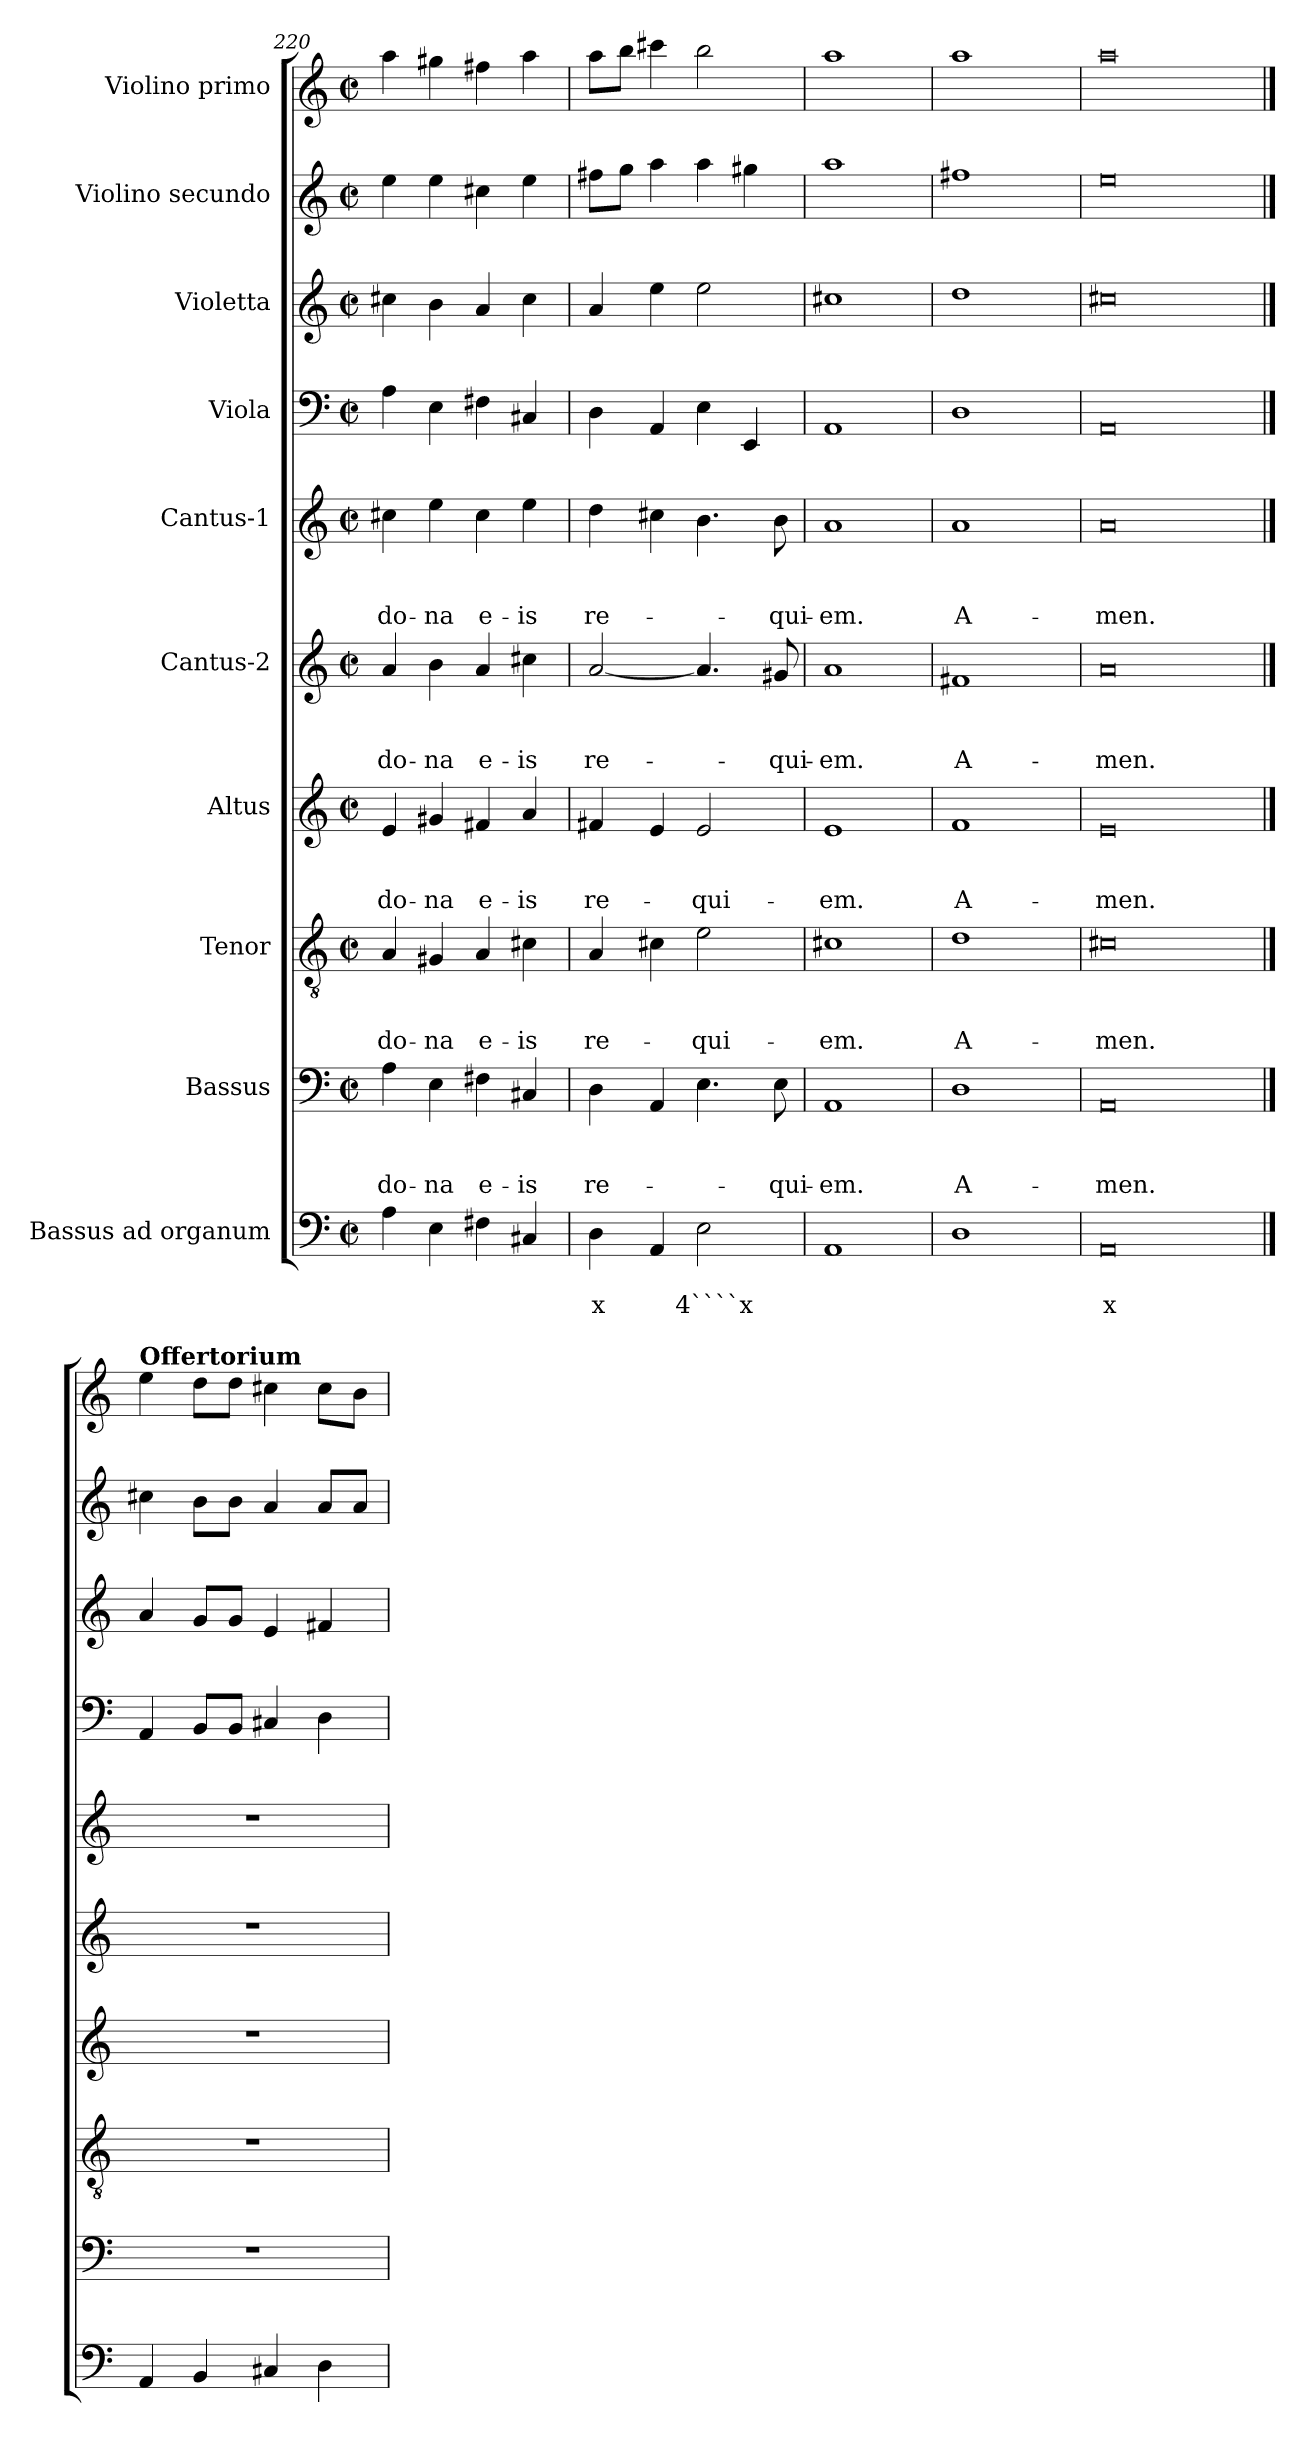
**kern	**text	**text	**kern	**text	**text	**text	**kern	**text	**text	**text	**kern	**text	**text	**text	**kern	**text	**text	**text	**kern	**text	**text	**text	**kern	**kern	**kern	**kern
*part10	*part10	*part10	*part9	*part9	*part9	*part9	*part8	*part8	*part8	*part8	*part7	*part7	*part7	*part7	*part6	*part6	*part6	*part6	*part5	*part5	*part5	*part5	*part4	*part3	*part2	*part1
*staff10	*staff10	*staff10	*staff9	*staff9	*staff9	*staff9	*staff8	*staff8	*staff8	*staff8	*staff7	*staff7	*staff7	*staff7	*staff6	*staff6	*staff6	*staff6	*staff5	*staff5	*staff5	*staff5	*staff4	*staff3	*staff2	*staff1
*I"Bassus ad  organum	*	*	*I"Bassus	*	*	*	*I"Tenor	*	*	*	*I"Altus	*	*	*	*I"Cantus-2	*	*	*	*I"Cantus-1	*	*	*	*I"Viola	*I"Violetta	*I"Violino secundo	*I"Violino primo
*clefF4	*	*	*clefF4	*	*	*	*clefGv2	*	*	*	*clefG2	*	*	*	*clefG2	*	*	*	*clefG2	*	*	*	*clefF4	*clefG2	*clefG2	*clefG2
*k[]	*	*	*k[]	*	*	*	*k[]	*	*	*	*k[]	*	*	*	*k[]	*	*	*	*k[]	*	*	*	*k[]	*k[]	*k[]	*k[]
*C:	*	*	*C:	*	*	*	*C:	*	*	*	*C:	*	*	*	*C:	*	*	*	*C:	*	*	*	*C:	*C:	*C:	*C:
*M2/2	*	*	*M2/2	*	*	*	*M2/2	*	*	*	*M2/2	*	*	*	*M2/2	*	*	*	*M2/2	*	*	*	*M2/2	*M2/2	*M2/2	*M2/2
*met(c|)	*	*	*met(c|)	*	*	*	*met(c|)	*	*	*	*met(c|)	*	*	*	*met(c|)	*	*	*	*met(c|)	*	*	*	*met(c|)	*met(c|)	*met(c|)	*met(c|)
=220	=220	=220	=220	=220	=220	=220	=220	=220	=220	=220	=220	=220	=220	=220	=220	=220	=220	=220	=220	=220	=220	=220	=220	=220	=220	=220
!	!	!	!	!	!	!LO:LY:b	!	!	!	!LO:LY:b	!	!	!	!LO:LY:b	!	!	!	!LO:LY:b	!	!	!	!LO:LY:b	!	!	!	!
4A\	.	.	4A\	.	.	do-	4A/	.	.	do-	4e/	.	.	do-	4a/	.	.	do-	4cc#X\	.	.	do-	4A\	4cc#X\	4ee\	4aa\
!	!	!	!	!	!	!LO:LY:b	!	!	!	!LO:LY:b	!	!	!	!LO:LY:b	!	!	!	!LO:LY:b	!	!	!	!LO:LY:b	!	!	!	!
4E\	.	.	4E\	.	.	-na	4G#X/	.	.	-na	4g#X/	.	.	-na	4b\	.	.	-na	4ee\	.	.	-na	4E\	4b\	4ee\	4gg#X\
!	!	!	!	!	!	!LO:LY:b	!	!	!	!LO:LY:b	!	!	!	!LO:LY:b	!	!	!	!LO:LY:b	!	!	!	!LO:LY:b	!	!	!	!
4F#X\	.	.	4F#X\	.	.	e-	4A/	.	.	e-	4f#X/	.	.	e-	4a/	.	.	e-	4cc#\	.	.	e-	4F#X\	4a/	4cc#X\	4ff#X\
!	!	!	!	!	!	!LO:LY:b	!	!	!	!LO:LY:b	!	!	!	!LO:LY:b	!	!	!	!LO:LY:b	!	!	!	!LO:LY:b	!	!	!	!
4C#X/	.	.	4C#X/	.	.	-is	4c#X\	.	.	-is	4a/	.	.	-is	4cc#X\	.	.	-is	4ee\	.	.	-is	4C#X/	4cc#\	4ee\	4aa\
=221	=221	=221	=221	=221	=221	=221	=221	=221	=221	=221	=221	=221	=221	=221	=221	=221	=221	=221	=221	=221	=221	=221	=221	=221	=221	=221
!	!	!LO:LY:b	!	!	!	!LO:LY:b	!	!	!	!LO:LY:b	!	!	!	!LO:LY:b	!	!	!	!LO:LY:b	!	!	!	!LO:LY:b	!	!	!	!
4D\	.	x	4D\	.	.	re-	4A/	.	.	re-	4f#X/	.	.	re-	[2a/	.	.	re-	4dd\	.	.	re-	4D\	4a/	8ff#X\L	8aa\L
.	.	.	.	.	.	.	.	.	.	.	.	.	.	.	.	.	.	.	.	.	.	.	.	.	8gg\J	8bb\J
4AA/	.	.	4AA/	.	.	.	4c#X\	.	.	.	4e/	.	.	.	.	.	.	.	4cc#X\	.	.	.	4AA/	4ee\	4aa\	4ccc#X\
!	!	!LO:LY:b	!	!	!	!	!	!	!	!LO:LY:b	!	!	!	!LO:LY:b	!	!	!	!	!	!	!	!	!	!	!	!
2E\	.	4````x	4.E\	.	.	.	2e\	.	.	-qui-	2e/	.	.	-qui-	4.a/]	.	.	.	4.b\	.	.	.	4E\	2ee\	4aa\	2bb\
.	.	.	.	.	.	.	.	.	.	.	.	.	.	.	.	.	.	.	.	.	.	.	4EE/	.	4gg#X\	.
!	!	!	!	!	!	!LO:LY:b	!	!	!	!	!	!	!	!	!	!	!	!LO:LY:b	!	!	!	!LO:LY:b	!	!	!	!
.	.	.	8E\	.	.	-qui-	.	.	.	.	.	.	.	.	8g#X/	.	.	-qui-	8b\	.	.	-qui-	.	.	.	.
=222	=222	=222	=222	=222	=222	=222	=222	=222	=222	=222	=222	=222	=222	=222	=222	=222	=222	=222	=222	=222	=222	=222	=222	=222	=222	=222
!	!	!	!	!	!	!LO:LY:b	!	!	!	!LO:LY:b	!	!	!	!LO:LY:b	!	!	!	!LO:LY:b	!	!	!	!LO:LY:b	!	!	!	!
1AA	.	.	1AA	.	.	-em.	1c#X	.	.	-em.	1e	.	.	-em.	1a	.	.	-em.	1a	.	.	-em.	1AA	1cc#X	1aa	1aa
=223	=223	=223	=223	=223	=223	=223	=223	=223	=223	=223	=223	=223	=223	=223	=223	=223	=223	=223	=223	=223	=223	=223	=223	=223	=223	=223
!	!	!	!	!	!	!LO:LY:b	!	!	!	!LO:LY:b	!	!	!	!LO:LY:b	!	!	!	!LO:LY:b	!	!	!	!LO:LY:b	!	!	!	!
1D	.	.	1D	.	.	A-	1d	.	.	A-	1f	.	.	A-	1f#X	.	.	A-	1a	.	.	A-	1D	1dd	1ff#X	1aa
=224	=224	=224	=224	=224	=224	=224	=224	=224	=224	=224	=224	=224	=224	=224	=224	=224	=224	=224	=224	=224	=224	=224	=224	=224	=224	=224
!	!	!LO:LY:b	!	!	!	!LO:LY:b	!	!	!	!LO:LY:b	!	!	!	!LO:LY:b	!	!	!	!LO:LY:b	!	!	!	!LO:LY:b	!	!	!	!
0AA	.	x	0AA	.	.	-men.	0c#X	.	.	-men.	0e	.	.	-men.	0a	.	.	-men.	0a	.	.	-men.	0AA	0cc#X	0ee	0aa
!!LO:PB:g=z
==224X4	==224X4	==224X4	==224X4	==224X4	==224X4	==224X4	==224X4	==224X4	==224X4	==224X4	==224X4	==224X4	==224X4	==224X4	==224X4	==224X4	==224X4	==224X4	==224X4	==224X4	==224X4	==224X4	==224X4	==224X4	==224X4	==224X4
!	!	!	!	!	!	!	!	!	!	!	!	!	!	!	!	!	!	!	!	!	!	!	!	!	!	!LO:TX:a:B:t=Offertorium
4AA/	.	.	1r	.	.	.	1r	.	.	.	1r	.	.	.	1r	.	.	.	1r	.	.	.	4AA/	4a/	4cc#X\	4ee\
4BB/	.	.	.	.	.	.	.	.	.	.	.	.	.	.	.	.	.	.	.	.	.	.	8BB/L	8g/L	8b\L	8dd\L
.	.	.	.	.	.	.	.	.	.	.	.	.	.	.	.	.	.	.	.	.	.	.	8BB/J	8g/J	8b\J	8dd\J
4C#X/	.	.	.	.	.	.	.	.	.	.	.	.	.	.	.	.	.	.	.	.	.	.	4C#X/	4e/	4a/	4cc#X\
4D\	.	.	.	.	.	.	.	.	.	.	.	.	.	.	.	.	.	.	.	.	.	.	4D\	4f#X/	8a/L	8cc#\L
.	.	.	.	.	.	.	.	.	.	.	.	.	.	.	.	.	.	.	.	.	.	.	.	.	8a/J	8b\J
=	=	=	=	=	=	=	=	=	=	=	=	=	=	=	=	=	=	=	=	=	=	=	=	=	=	=
*-	*-	*-	*-	*-	*-	*-	*-	*-	*-	*-	*-	*-	*-	*-	*-	*-	*-	*-	*-	*-	*-	*-	*-	*-	*-	*-
